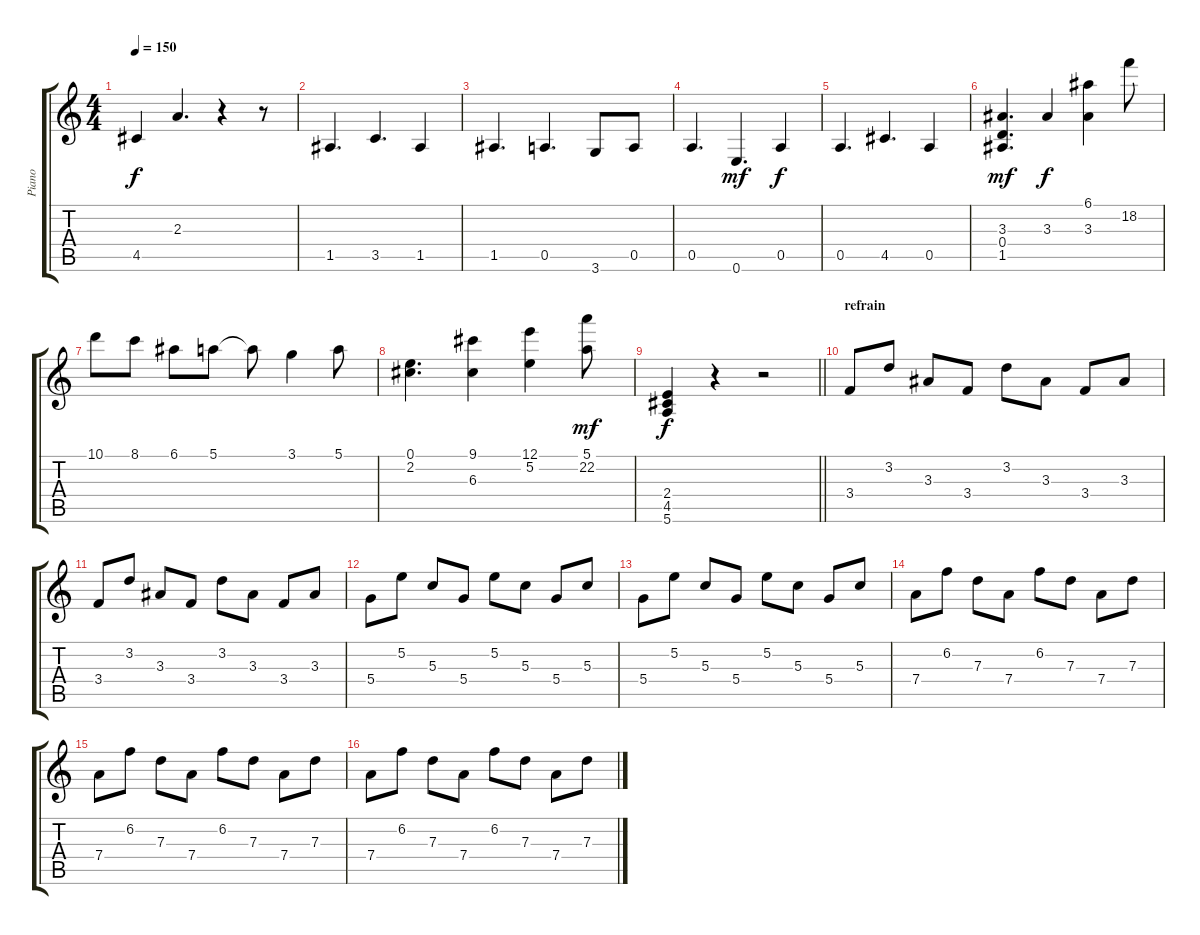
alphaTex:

\track ("Piano" "Piano") {instrument brightacousticpiano}
\staff {score tabs}
\tuning (E5 B4 G4 D4 A3 E3) {hide}
\ts (4 4)
\tempo 150
\clef g2
\ks c
4.5.4{dy f} 2.3.4{d} r.4 r.8 |
1.5.4{d} 3.5.4{d} 1.5.4 |
1.5.4{d} 0.5.4{d} 3.6.8 0.5.8 |
0.5.4{d} 0.6.4{d dy mf} 0.5.4{dy f} |
0.5.4{d} 4.5.4{d} 0.5.4 |
(3.3 0.4 1.5).4{d dy mf} 3.3.4{dy f} (6.1 3.3).4 18.2.8 |
10.1.8 8.1.8 6.1.8 5.1.8 5.1{t}.8 3.1.4 5.1.8 |
(0.1 2.2).4{d} (9.1 6.3).4 (12.1 5.2).4 (5.1 22.2).8{dy mf} |
\barLineRight lightlight
(2.4 4.5 5.6).4{dy f} r.4 r.2 |
\section ("" "refrain")
3.4.8 3.2.8 3.3.8 3.4.8 3.2.8 3.3.8 3.4.8 3.3.8 |
3.4.8 3.2.8 3.3.8 3.4.8 3.2.8 3.3.8 3.4.8 3.3.8 |
5.4.8 5.2.8 5.3.8 5.4.8 5.2.8 5.3.8 5.4.8 5.3.8 |
5.4.8 5.2.8 5.3.8 5.4.8 5.2.8 5.3.8 5.4.8 5.3.8 |
7.4.8 6.2.8 7.3.8 7.4.8 6.2.8 7.3.8 7.4.8 7.3.8 |
7.4.8 6.2.8 7.3.8 7.4.8 6.2.8 7.3.8 7.4.8 7.3.8 |
7.4.8 6.2.8 7.3.8 7.4.8 6.2.8 7.3.8 7.4.8 7.3.8
